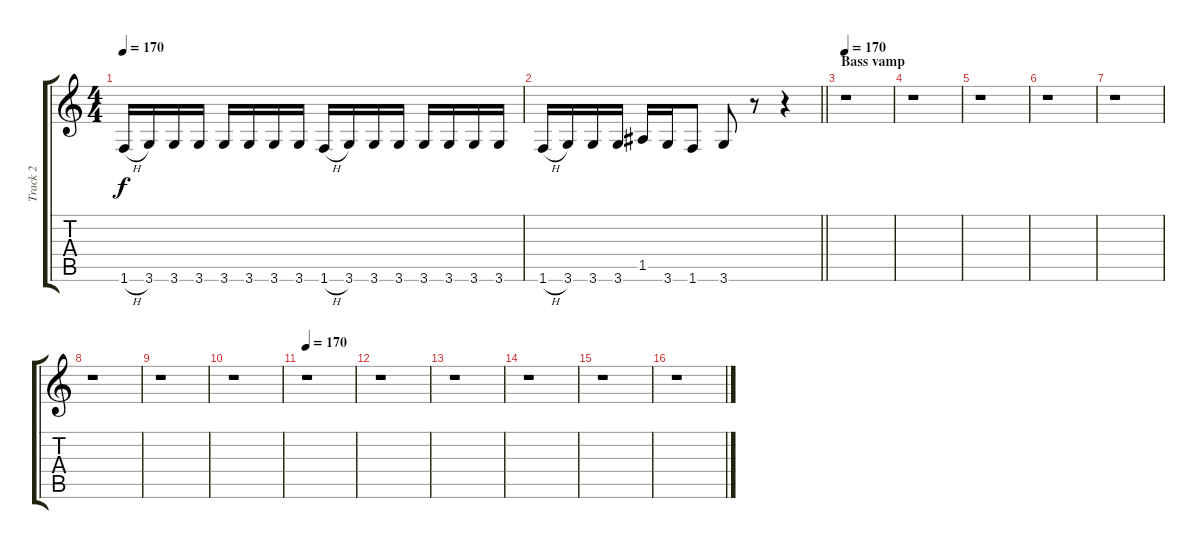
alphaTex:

\track ("Track 2" "Track 2") {instrument overdrivenguitar}
\staff {score tabs}
\tuning (E4 B3 G3 D3 A2 E2) {hide}
\ts (4 4)
\tempo 170
\clef g2
\ks c
1.6{h}.16{dy f} 3.6.16 3.6.16 3.6.16 3.6.16 3.6.16 3.6.16 3.6.16 1.6{h}.16 3.6.16 3.6.16 3.6.16 3.6.16 3.6.16 3.6.16 3.6.16 |
\barLineRight lightlight
1.6{h}.16 3.6.16 3.6.16 3.6.16 1.5.16 3.6.16 1.6.8 3.6.8 r.8 r.4 |
\section ("" "Bass vamp")
\tempo 170
r.1 |
r.1 |
r.1 |
r.1 |
r.1 |
r.1 |
r.1 |
r.1 |
\tempo 170
r.1 |
r.1 |
r.1 |
r.1 |
r.1 |
r.1
